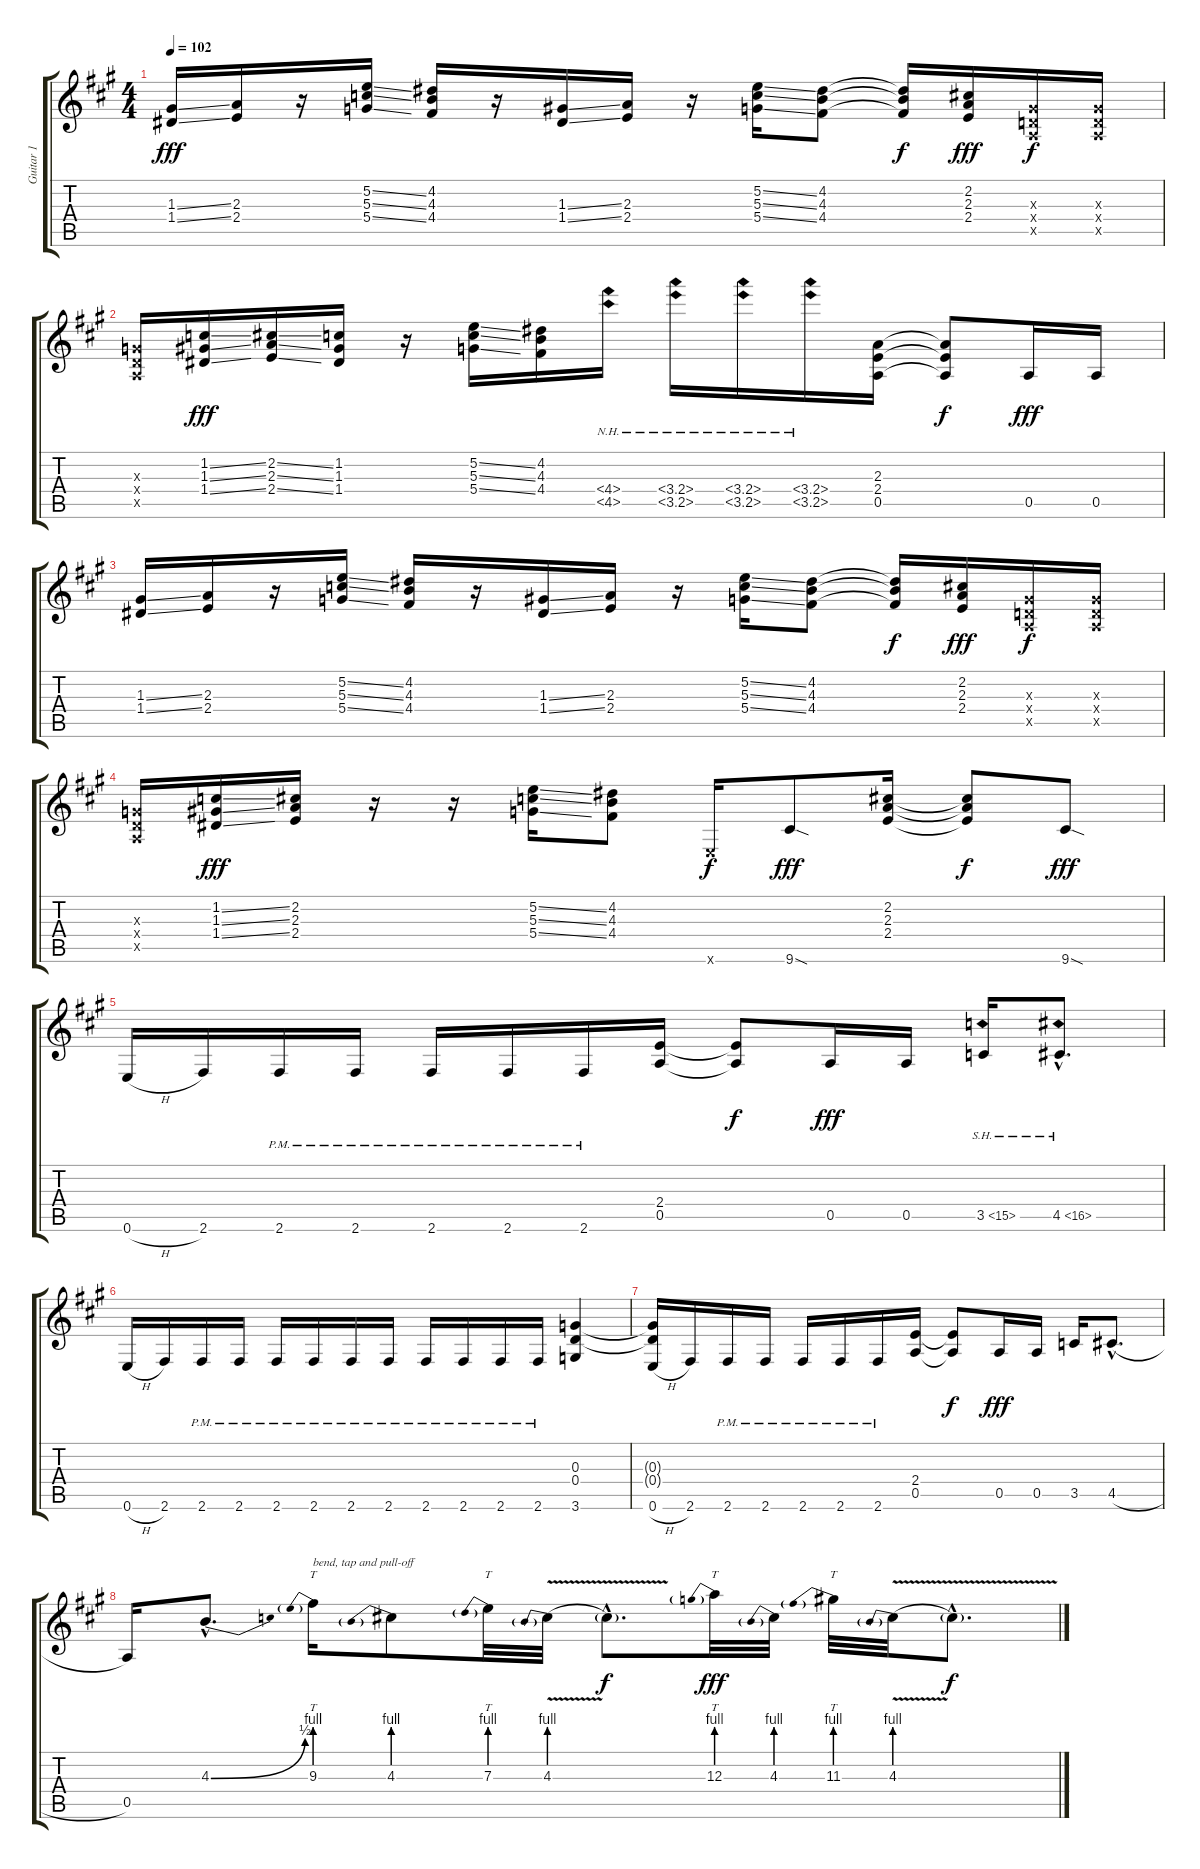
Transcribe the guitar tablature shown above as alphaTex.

\track ("Guitar 1" "Guitar 1") {instrument distortionguitar}
\staff {score tabs}
\tuning (E4 B3 G3 D3 A2 E2) {hide}
\ts (4 4)
\tempo 102
\clef g2
\ks a
(1.3{ss} 1.4{ss}).16{dy fff instrument distortionguitar} (2.3 2.4).16 r.16 (5.2{ss} 5.3{ss} 5.4{ss}).16 (4.2 4.3 4.4).16 r.16 (1.3{ss} 1.4{ss}).16 (2.3 2.4).16 r.16 (5.2{ss} 5.3{ss} 5.4{ss}).16 (4.2 4.3 4.4).8 (4.2{t} 4.3{t} 4.4{t}).16{dy f} (2.2 2.3 2.4).16{dy fff} (0.3{x} 0.4{x} 0.5{x}).16{dy f} (0.3{x} 0.4{x} 0.5{x}).16 |
(0.3{x} 0.4{x} 0.5{x}).16 (1.2{ss} 1.3{ss} 1.4{ss}).16{dy fff} (2.2{ss} 2.3{ss} 2.4{ss}).16 (1.2 1.3 1.4).16 r.16 (5.2{ss} 5.3{ss} 5.4{ss}).16 (4.2 4.3 4.4).16 (4.4{nh} 4.5{nh}).16 (3.4{nh} 3.5{nh}).16 (3.4{nh} 3.5{nh}).16 (3.4{nh} 3.5{nh}).16 (2.3 2.4 0.5).16 (2.3{t} 2.4{t} 0.5{t}).8{dy f} 0.5.16{dy fff} 0.5.16 |
(1.3{ss} 1.4{ss}).16 (2.3 2.4).16 r.16 (5.2{ss} 5.3{ss} 5.4{ss}).16 (4.2 4.3 4.4).16 r.16 (1.3{ss} 1.4{ss}).16 (2.3 2.4).16 r.16 (5.2{ss} 5.3{ss} 5.4{ss}).16 (4.2 4.3 4.4).8 (4.2{t} 4.3{t} 4.4{t}).16{dy f} (2.2 2.3 2.4).16{dy fff} (0.3{x} 0.4{x} 0.5{x}).16{dy f} (0.3{x} 0.4{x} 0.5{x}).16 |
(0.3{x} 0.4{x} 0.5{x}).16 (1.2{ss} 1.3{ss} 1.4{ss}).16{dy fff} (2.2 2.3 2.4).16 r.16 r.16 (5.2{ss} 5.3{ss} 5.4{ss}).16 (4.2 4.3 4.4).8 0.6{x}.16{dy f} 9.6{sod}.8{dy fff} (2.2 2.3 2.4).16 (2.2{t} 2.3{t} 2.4{t}).8{dy f} 9.6{sod}.8{dy fff} |
0.6{h}.16 2.6.16 2.6{pm}.16 2.6{pm}.16 2.6{pm}.16 2.6{pm}.16 2.6{pm}.16 (2.4 0.5).16 (2.4{t} 0.5{t}).8{dy f} 0.5.16{dy fff} 0.5.16 3.5{sh 12}.16 4.5{sh 12 hac}.8{d} |
0.6{h}.16 2.6.16 2.6{pm}.16 2.6{pm}.16 2.6{pm}.16 2.6{pm}.16 2.6{pm}.16 2.6{pm}.16 2.6{pm}.16 2.6{pm}.16 2.6{pm}.16 2.6{pm}.16 (0.3 0.4 3.6).4 |
(0.3{t} 0.4{t} 0.6{h}).16 2.6.16 2.6{pm}.16 2.6{pm}.16 2.6{pm}.16 2.6{pm}.16 2.6{pm}.16 (2.4 0.5).16 (2.4{t} 0.5{t}).8{dy f} 0.5.16{dy fff} 0.5.16 3.5.16 4.5{h hac}.8{d} |
0.5.16 4.3{be (bend 0 0 60 2) hac}.8{d} 9.3{be (prebend 0 4 60 4)}.16{tt txt "bend, tap and pull-off"} 4.3{be (prebend 0 4 60 4)}.8 7.3{be (prebend 0 4 60 4)}.32{tt} 4.3{be (prebend 0 4 60 4) v}.32 4.3{hac t}.8{d dy f} 12.3{be (prebend 0 4 60 4)}.32{tt dy fff} 4.3{be (prebend 0 4 60 4)}.32 11.3{be (prebend 0 4 60 4)}.32{tt} 4.3{be (prebend 0 4 60 4) v}.32 4.3{hac t}.8{d dy f}
